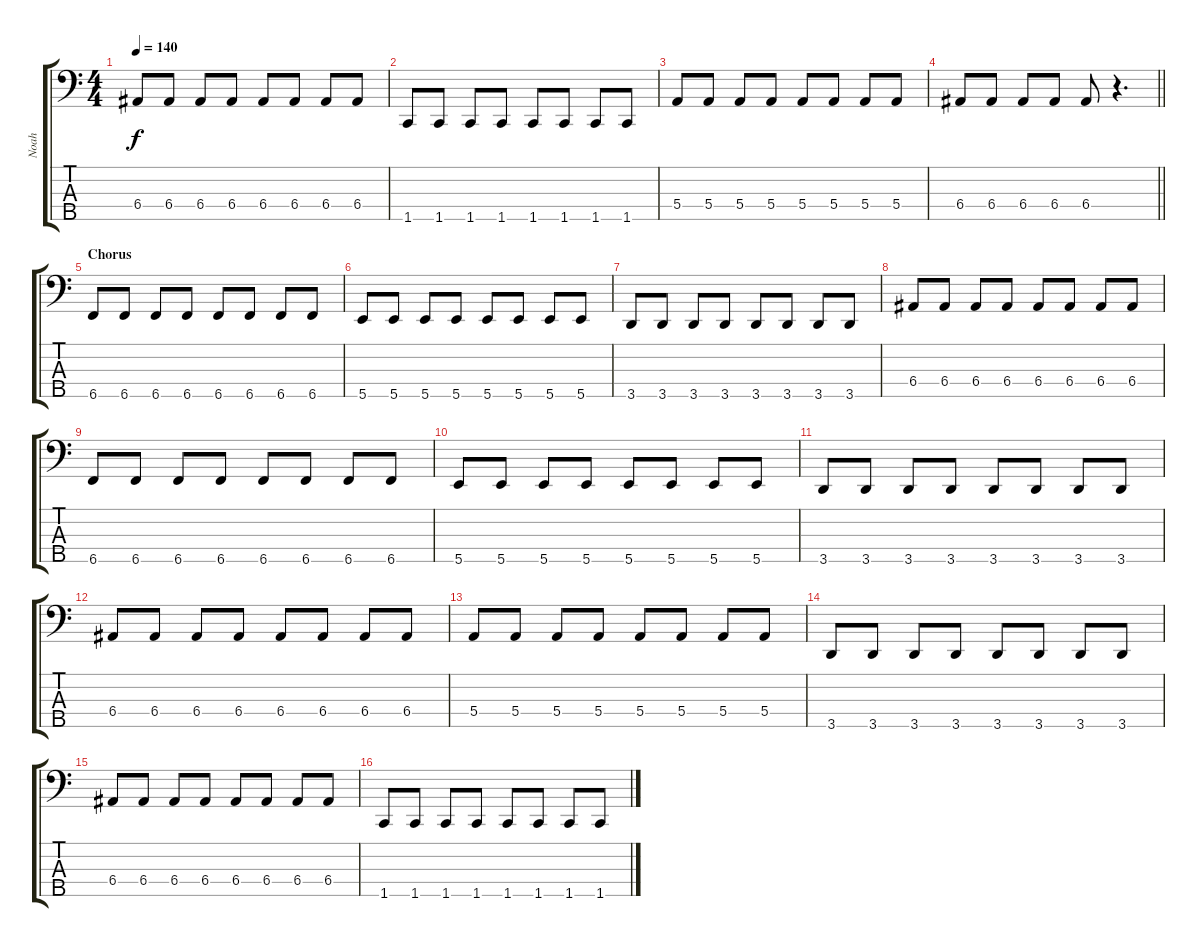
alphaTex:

\track ("Noah" "Noah") {instrument electricbassfinger}
\staff {score tabs}
\tuning (G2 D2 A1 E1 B0) {hide}
\ts (4 4)
\tempo 140
\clef f4
\ks c
6.4.8{dy f} 6.4.8 6.4.8 6.4.8 6.4.8 6.4.8 6.4.8 6.4.8 |
1.5.8 1.5.8 1.5.8 1.5.8 1.5.8 1.5.8 1.5.8 1.5.8 |
5.4.8 5.4.8 5.4.8 5.4.8 5.4.8 5.4.8 5.4.8 5.4.8 |
\barLineRight lightlight
6.4.8 6.4.8 6.4.8 6.4.8 6.4.8 r.4{d} |
\section ("" "Chorus")
6.5.8 6.5.8 6.5.8 6.5.8 6.5.8 6.5.8 6.5.8 6.5.8 |
5.5.8 5.5.8 5.5.8 5.5.8 5.5.8 5.5.8 5.5.8 5.5.8 |
3.5.8 3.5.8 3.5.8 3.5.8 3.5.8 3.5.8 3.5.8 3.5.8 |
6.4.8 6.4.8 6.4.8 6.4.8 6.4.8 6.4.8 6.4.8 6.4.8 |
6.5.8 6.5.8 6.5.8 6.5.8 6.5.8 6.5.8 6.5.8 6.5.8 |
5.5.8 5.5.8 5.5.8 5.5.8 5.5.8 5.5.8 5.5.8 5.5.8 |
3.5.8 3.5.8 3.5.8 3.5.8 3.5.8 3.5.8 3.5.8 3.5.8 |
6.4.8 6.4.8 6.4.8 6.4.8 6.4.8 6.4.8 6.4.8 6.4.8 |
5.4.8 5.4.8 5.4.8 5.4.8 5.4.8 5.4.8 5.4.8 5.4.8 |
3.5.8 3.5.8 3.5.8 3.5.8 3.5.8 3.5.8 3.5.8 3.5.8 |
6.4.8 6.4.8 6.4.8 6.4.8 6.4.8 6.4.8 6.4.8 6.4.8 |
1.5.8 1.5.8 1.5.8 1.5.8 1.5.8 1.5.8 1.5.8 1.5.8
